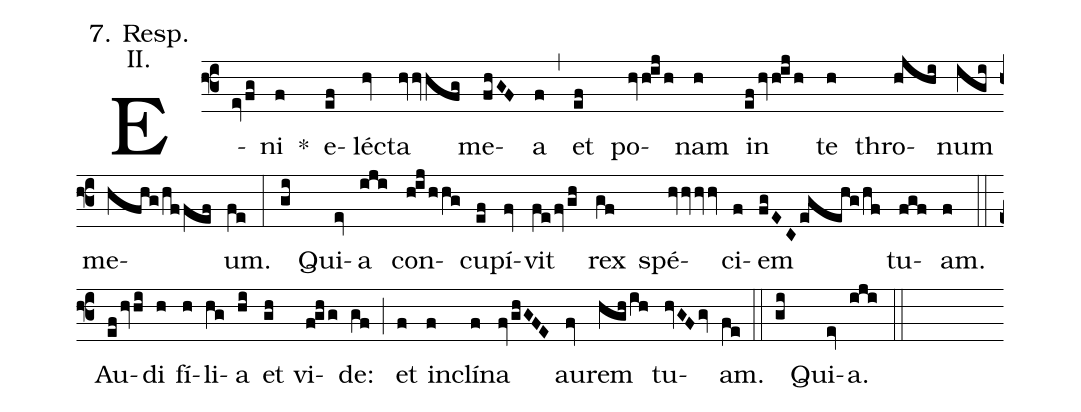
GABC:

annotation: 7. Resp.;
annotation: II.;
%%
(f3)
E(evfg)ni(f) *() e(ef)léc(hv)ta(hvhvhfg) me(fhGF)a(f) (,)
et(ef) po(hvhijh)nam(h) in(efhvhijh) te(h) thro(hjhi)num(igi) me(hfhghffef)um.(fe) (:)
(gi) Qui(ev)a(iji) con(hijhhg)cu(ef)pí(fv)vit(fefvgh) rex(gf) spé(hvhvhvhv)ci(f)em(fgECegehghf) tu(fgf)am.(f) (::)

Au(efhvhi)di(h) fí(h)li(hg)a(hi) et(gh) vi(fghg)de:(gf) (;)
et(f) in(f)clí(f)na(fvghGFE) au(fv)rem(hghih) tu(hvGFgv)am.(fe) (::)

(gi) Qui(ev)a.(iji) (::)
